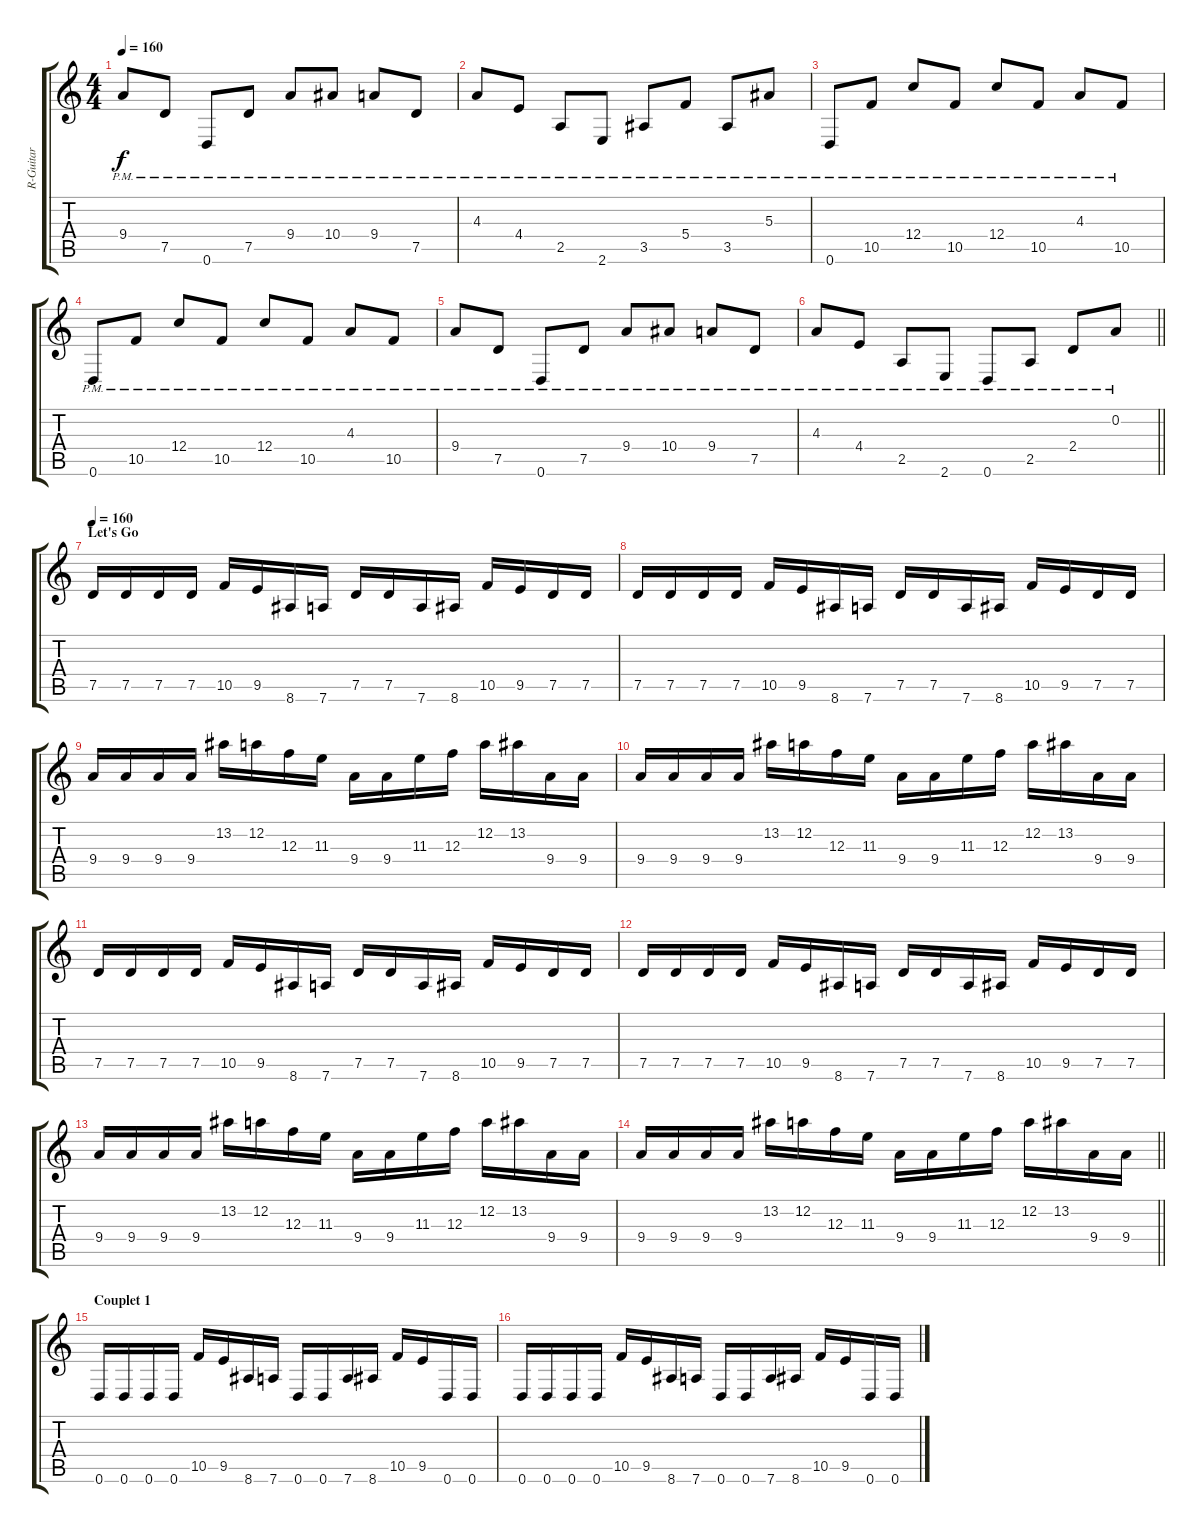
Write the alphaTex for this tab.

\track ("R-Guitar" "R-Guitar") {instrument distortionguitar}
\staff {score tabs}
\tuning (D4 A3 F3 C3 G2 D2) {hide}
\ts (4 4)
\tempo 160
\clef g2
\ks c
9.4{pm}.8{dy f} 7.5{pm}.8 0.6{pm}.8 7.5{pm}.8 9.4{pm}.8 10.4{pm}.8 9.4{pm}.8 7.5{pm}.8 |
4.3{pm}.8 4.4{pm}.8 2.5{pm}.8 2.6{pm}.8 3.5{pm}.8 5.4{pm}.8 3.5{pm}.8 5.3{pm}.8 |
0.6{pm}.8 10.5{pm}.8 12.4{pm}.8 10.5{pm}.8 12.4{pm}.8 10.5{pm}.8 4.3{pm}.8 10.5{pm}.8 |
0.6{pm}.8 10.5{pm}.8 12.4{pm}.8 10.5{pm}.8 12.4{pm}.8 10.5{pm}.8 4.3{pm}.8 10.5{pm}.8 |
9.4{pm}.8 7.5{pm}.8 0.6{pm}.8 7.5{pm}.8 9.4{pm}.8 10.4{pm}.8 9.4{pm}.8 7.5{pm}.8 |
\barLineRight lightlight
4.3{pm}.8 4.4{pm}.8 2.5{pm}.8 2.6{pm}.8 0.6{pm}.8 2.5{pm}.8 2.4{pm}.8 0.2{pm}.8 |
\section ("" "Let's Go")
\tempo 160
7.5.16 7.5.16 7.5.16 7.5.16 10.5.16 9.5.16 8.6.16 7.6.16 7.5.16 7.5.16 7.6.16 8.6.16 10.5.16 9.5.16 7.5.16 7.5.16 |
7.5.16 7.5.16 7.5.16 7.5.16 10.5.16 9.5.16 8.6.16 7.6.16 7.5.16 7.5.16 7.6.16 8.6.16 10.5.16 9.5.16 7.5.16 7.5.16 |
9.4.16 9.4.16 9.4.16 9.4.16 13.2.16 12.2.16 12.3.16 11.3.16 9.4.16 9.4.16 11.3.16 12.3.16 12.2.16 13.2.16 9.4.16 9.4.16 |
9.4.16 9.4.16 9.4.16 9.4.16 13.2.16 12.2.16 12.3.16 11.3.16 9.4.16 9.4.16 11.3.16 12.3.16 12.2.16 13.2.16 9.4.16 9.4.16 |
7.5.16 7.5.16 7.5.16 7.5.16 10.5.16 9.5.16 8.6.16 7.6.16 7.5.16 7.5.16 7.6.16 8.6.16 10.5.16 9.5.16 7.5.16 7.5.16 |
7.5.16 7.5.16 7.5.16 7.5.16 10.5.16 9.5.16 8.6.16 7.6.16 7.5.16 7.5.16 7.6.16 8.6.16 10.5.16 9.5.16 7.5.16 7.5.16 |
9.4.16 9.4.16 9.4.16 9.4.16 13.2.16 12.2.16 12.3.16 11.3.16 9.4.16 9.4.16 11.3.16 12.3.16 12.2.16 13.2.16 9.4.16 9.4.16 |
\barLineRight lightlight
9.4.16 9.4.16 9.4.16 9.4.16 13.2.16 12.2.16 12.3.16 11.3.16 9.4.16 9.4.16 11.3.16 12.3.16 12.2.16 13.2.16 9.4.16 9.4.16 |
\section ("" "Couplet 1")
0.6.16 0.6.16 0.6.16 0.6.16 10.5.16 9.5.16 8.6.16 7.6.16 0.6.16 0.6.16 7.6.16 8.6.16 10.5.16 9.5.16 0.6.16 0.6.16 |
0.6.16 0.6.16 0.6.16 0.6.16 10.5.16 9.5.16 8.6.16 7.6.16 0.6.16 0.6.16 7.6.16 8.6.16 10.5.16 9.5.16 0.6.16 0.6.16
